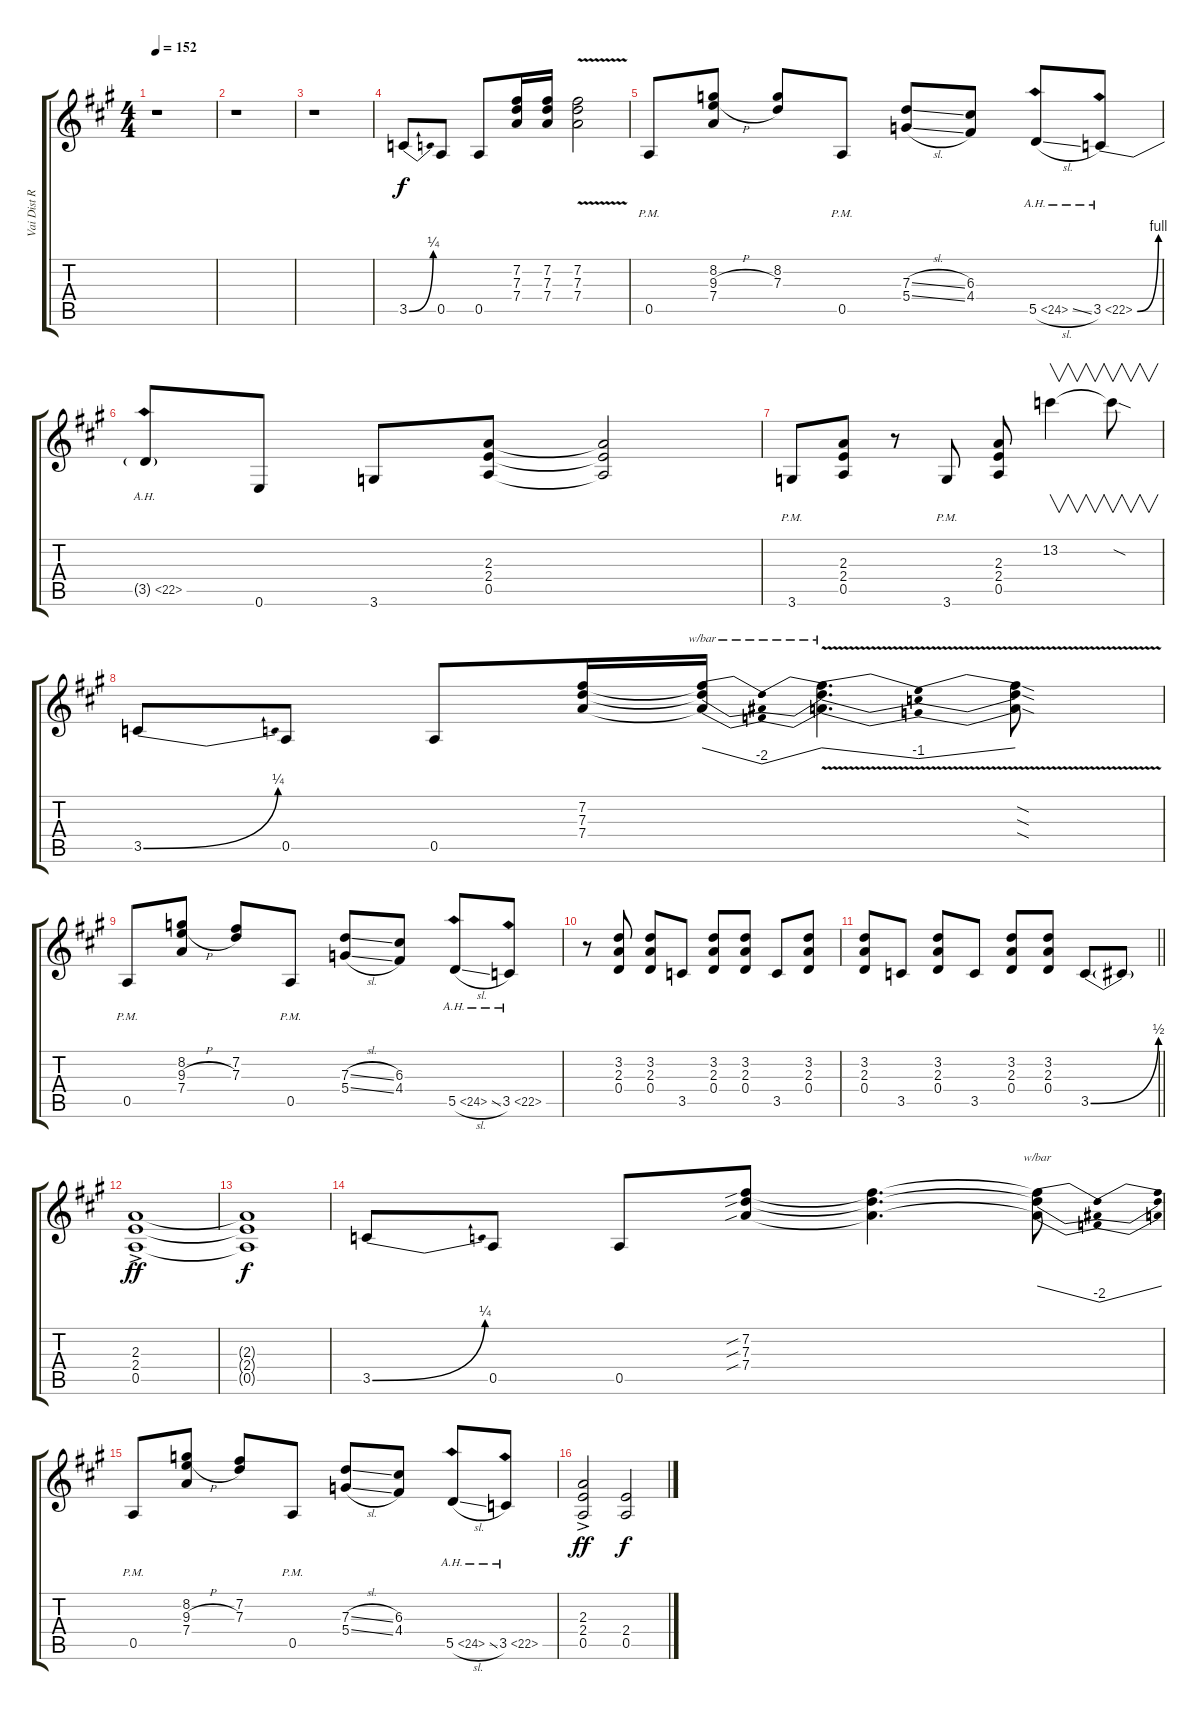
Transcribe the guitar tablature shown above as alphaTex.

\track ("Vai Dist Rhy" "Vai Dist R") {instrument overdrivenguitar}
\staff {score tabs}
\tuning (E4 B3 G3 D3 A2 E2) {hide}
\ts (4 4)
\tempo 152
\clef g2
\ks a
r.1{dy f instrument overdrivenguitar} |
r.1 |
r.1 |
3.5{be (bend 0 0 60 1)}.8 0.5.8 0.5.8 (7.2 7.3 7.4).16 (7.2 7.3 7.4).16 (7.2{v} 7.3{v} 7.4{v}).2 |
0.5{pm}.8 (8.2 9.3{h} 7.4).8 (8.2 7.3).8 0.5{pm}.8 (7.3{sl} 5.4{sl}).8 (6.3 4.4).8 5.5{ah 19 sl}.8 3.5{be (bend 0 0 60 4) ah 19}.8 |
3.5{ah 19 t}.8 0.6.8 3.6.8 (2.3 2.4 0.5).8 (2.3{t} 2.4{t} 0.5{t}).2 |
3.6{pm}.8 (2.3 2.4 0.5).8 r.8 3.6{pm}.8 (2.3 2.4 0.5).8 13.2.4{v} 13.2{sod t}.8{v} |
3.5{be (bend 0 0 60 1)}.8 0.5.8 0.5.8 (7.2 7.3 7.4).16 (7.2{t} 7.3{t} 7.4{t}).16{tbe (dip default 0 0 30 -8 60 0)} (7.2{v t} 7.3{v t} 7.4{v t}).4{d tbe (dip default 0 0 30 -4 60 0)} (7.2{sod t} 7.3{sod t} 7.4{sod t}).8 |
0.5{pm}.8 (8.2 9.3{h} 7.4).8 (7.2 7.3).8 0.5{pm}.8 (7.3{sl} 5.4{sl}).8 (6.3 4.4).8 5.5{ah 19 sl}.8 3.5{ah 19}.8 |
r.8 (3.2 2.3 0.4).8 (3.2 2.3 0.4).8 3.5.8 (3.2 2.3 0.4).8 (3.2 2.3 0.4).8 3.5.8 (3.2 2.3 0.4).8 |
\barLineRight lightlight
(3.2 2.3 0.4).8 3.5.8 (3.2 2.3 0.4).8 3.5.8 (3.2 2.3 0.4).8 (3.2 2.3 0.4).8 3.5{be (bend 0 0 60 2)}.8 3.5{t}.8 |
(2.3{ac} 2.4{ac} 0.5{ac}).1{dy ff} |
(2.3{t} 2.4{t} 0.5{t}).1{dy f} |
3.5{be (bend 0 0 60 1)}.8 0.5.8 0.5.8 (7.2{sib} 7.3{sib} 7.4{sib}).8 (7.2{t} 7.3{t} 7.4{t}).4{d} (7.2{t} 7.3{t} 7.4{t}).8{tbe (dip default 0 0 30 -8 60 0)} |
0.5{pm}.8 (8.2 9.3{h} 7.4).8 (7.2 7.3).8 0.5{pm}.8 (7.3{sl} 5.4{sl}).8 (6.3 4.4).8 5.5{ah 19 sl}.8 3.5{ah 19}.8 |
(2.3{ac} 2.4{ac} 0.5{ac}).2{dy ff} (2.4 0.5).2{dy f}
